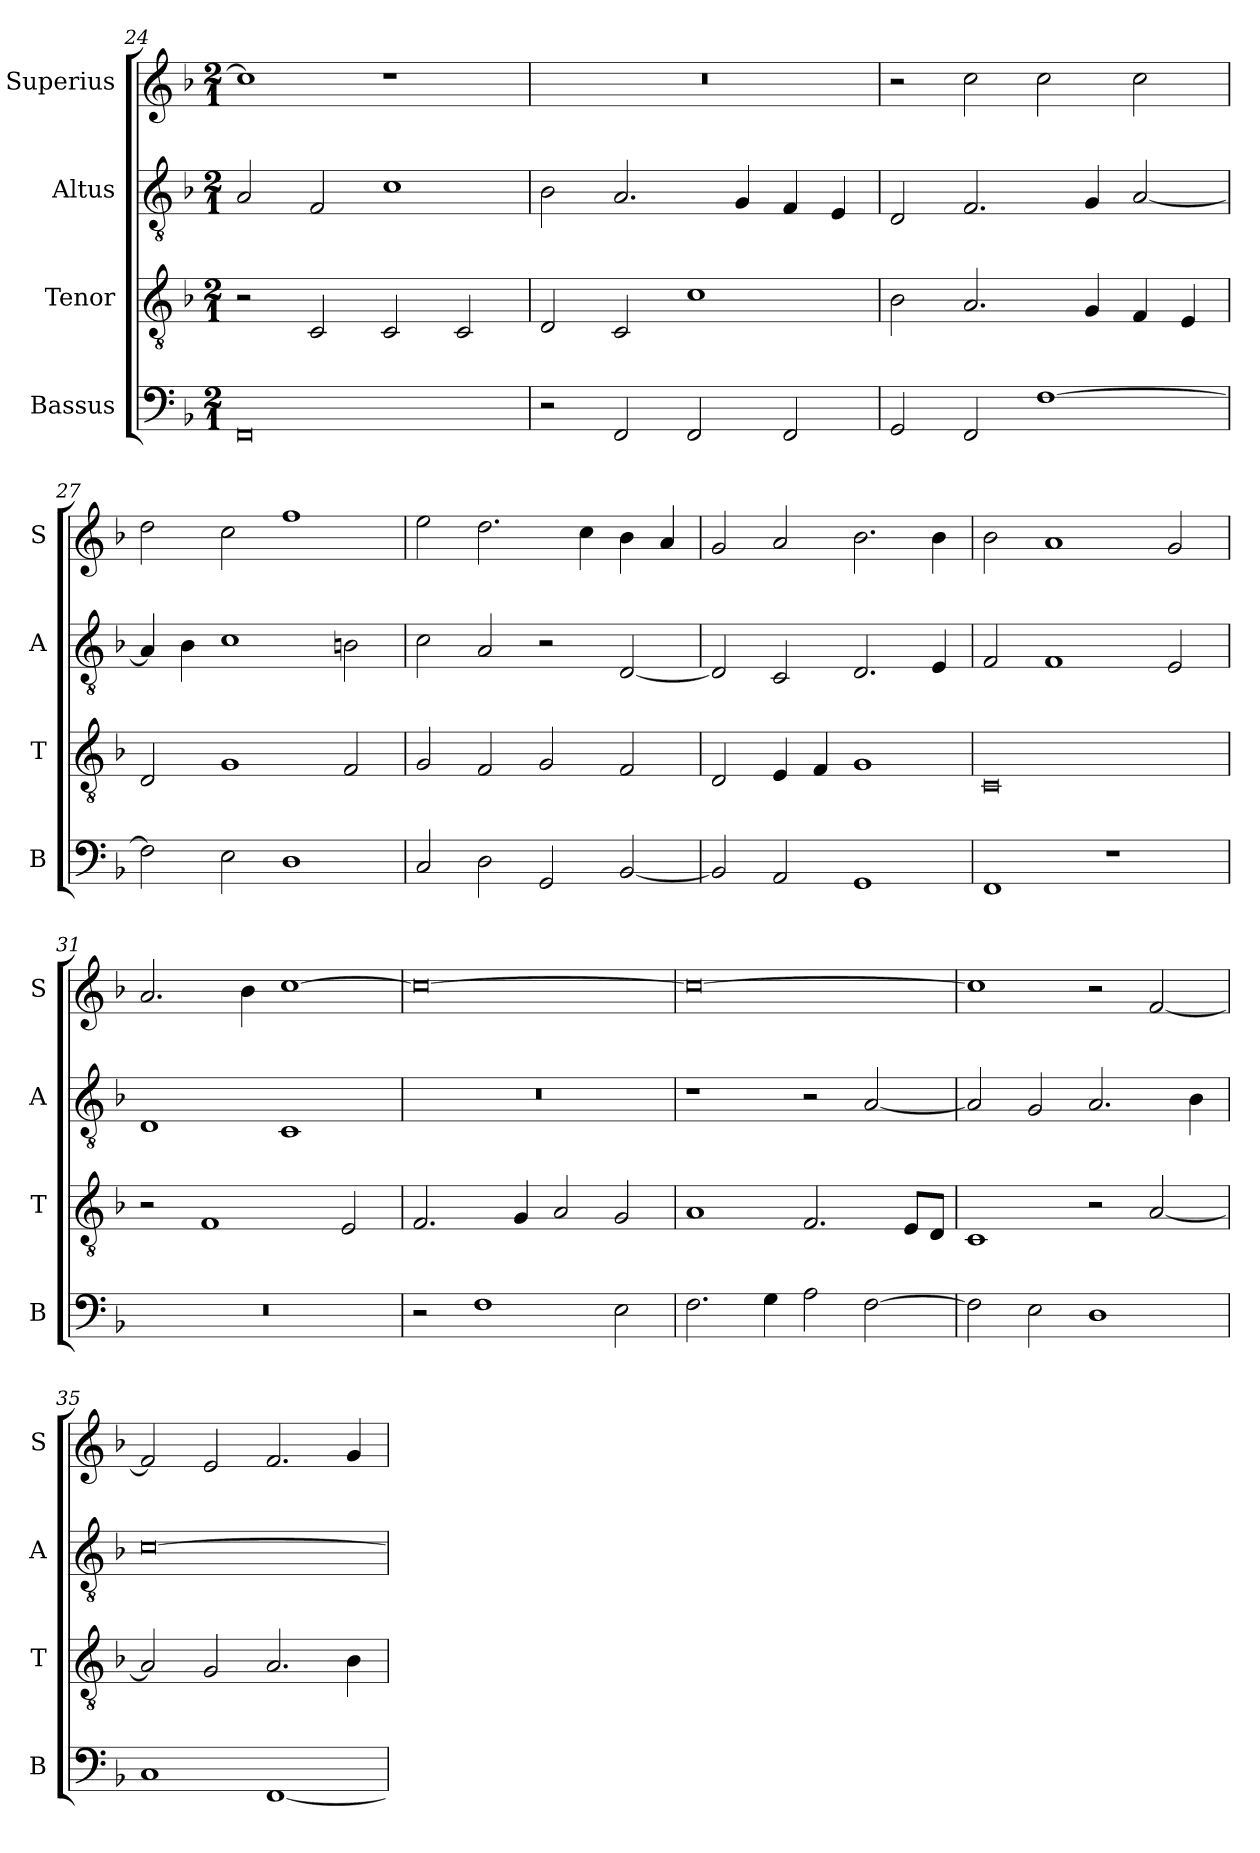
**kern	**kern	**kern	**kern
*part4	*part3	*part2	*part1
*staff4	*staff3	*staff2	*staff1
*I"Bassus	*I"Tenor	*I"Altus	*I"Superius
*I'B	*I'T	*I'A	*I'S
*clefF4	*clefGv2	*clefGv2	*clefG2
*k[b-]	*k[b-]	*k[b-]	*k[b-]
*F:	*F:	*F:	*F:
*M2/1	*M2/1	*M2/1	*M2/1
=24	=24	=24	=24
0FF	2r	2A	1cc]
.	2C	2F	.
.	2C	1c	1r
.	2C	.	.
=25	=25	=25	=25
2r	2D	2B-	0r
2FF	2C	2.A	.
2FF	1c	.	.
.	.	4G	.
2FF	.	4F	.
.	.	4E	.
=26	=26	=26	=26
2GG	2B-	2D	2r
2FF	2.A	2.F	2cc
[1F	.	.	2cc
.	4G	4G	.
.	4F	[2A	2cc
.	4E	.	.
=27	=27	=27	=27
2F]	2D	4A]	2dd
.	.	4B-	.
2E	1G	1c	2cc
1D	.	.	1ff
.	2F	2Bn	.
=28	=28	=28	=28
2C	2G	2c	2ee
2D	2F	2A	2.dd
2GG	2G	2r	.
.	.	.	4cc
[2BB-	2F	[2D	4b-
.	.	.	4a
=29	=29	=29	=29
2BB-]	2D	2D]	2g
2AA	4E	2C	2a
.	4F	.	.
1GG	1G	2.D	2.b-
.	.	4E	4b-
=30	=30	=30	=30
1FF	0C	2F	2b-
.	.	1F	1a
1r	.	.	.
.	.	2E	2g
=31	=31	=31	=31
0r	2r	1D	2.a
.	1F	.	.
.	.	.	4b-
.	.	1C	[1cc
.	2E	.	.
=32	=32	=32	=32
2r	2.F	0r	0cc_
1F	.	.	.
.	4G	.	.
.	2A	.	.
2E	2G	.	.
=33	=33	=33	=33
2.F	1A	1r	0cc_
4G	.	.	.
2A	2.F	2r	.
[2F	.	[2A	.
.	8EL	.	.
.	8DJ	.	.
=34	=34	=34	=34
2F]	1C	2A]	1cc]
2E	.	2G	.
1D	2r	2.A	2r
.	[2A	.	[2f
.	.	4B-	.
=35	=35	=35	=35
1C	2A]	[0c	2f]
.	2G	.	2e
[1FF	2.A	.	2.f
.	4B-	.	4g
=	=	=	=
*-	*-	*-	*-
